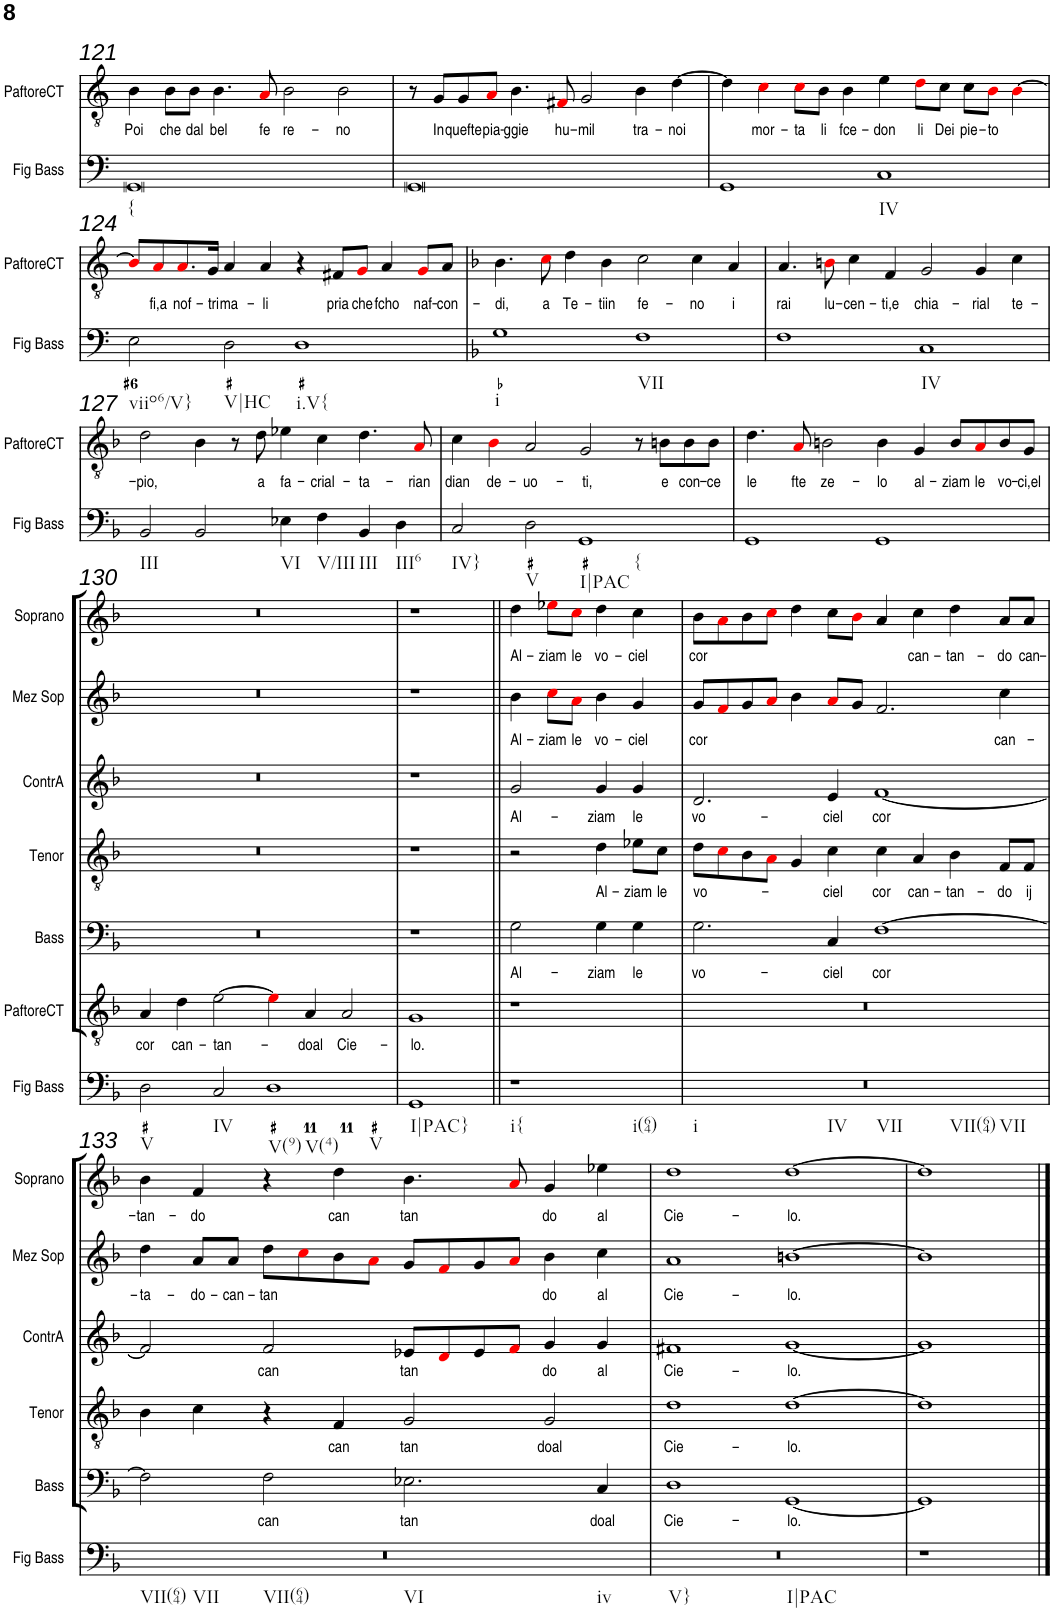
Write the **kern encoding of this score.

**kern	**kern	**text	**kern	**text	**kern	**text	**kern	**text	**kern	**text	**kern	**text
*part7	*part6	*part6	*part5	*part5	*part4	*part4	*part3	*part3	*part2	*part2	*part1	*part1
*staff7	*staff6	*staff6	*staff5	*staff5	*staff4	*staff4	*staff3	*staff3	*staff2	*staff2	*staff1	*staff1
*I"Fig Bass	*I"Paftore del Coro	*	*I"Bass	*	*I"Tenor	*	*I"ContrA	*	*I"Mez Sop	*	*I"Soprano	*
*I'Fig Bass	*	*	*I'Bass	*	*I'Tenor	*	*I'ContrA	*	*I'Mez Sop	*	*I'Soprano	*
!!LO:PB:g=z
*clefF4	*clefGv2	*	*clefF4	*	*clefGv2	*	*clefG2	*	*clefG2	*	*clefG2	*
*k[]	*k[]	*	*k[]	*	*k[]	*	*k[]	*	*k[]	*	*k[]	*
*M4/2	*M4/2	*	*M4/2	*	*M4/2	*	*M4/2	*	*M4/2	*	*M4/2	*
=121	=121	=121	=121	=121	=121	=121	=121	=121	=121	=121	=121	=121
!LO:TX:b:t={	!	!	!	!	!	!	!	!	!	!	!	!
!	!	!LO:LY:b	!	!	!	!	!	!	!	!	!	!
0GG	4B\	Poi	0r	.	0r	.	0r	.	0r	.	0r	.
!	!	!LO:LY:b	!	!	!	!	!	!	!	!	!	!
.	8B\L	che	.	.	.	.	.	.	.	.	.	.
!	!	!LO:LY:b	!	!	!	!	!	!	!	!	!	!
.	8B\J	dal	.	.	.	.	.	.	.	.	.	.
!	!	!LO:LY:b	!	!	!	!	!	!	!	!	!	!
.	4.B\	bel	.	.	.	.	.	.	.	.	.	.
!	!	!LO:LY:b	!	!	!	!	!	!	!	!	!	!
.	8Ai/	fe	.	.	.	.	.	.	.	.	.	.
!	!	!LO:LY:b	!	!	!	!	!	!	!	!	!	!
.	2B\	re-	.	.	.	.	.	.	.	.	.	.
!	!	!LO:LY:b	!	!	!	!	!	!	!	!	!	!
.	2B\	-no	.	.	.	.	.	.	.	.	.	.
=122	=122	=122	=122	=122	=122	=122	=122	=122	=122	=122	=122	=122
0GG	8r	.	0r	.	0r	.	0r	.	0r	.	0r	.
!	!	!LO:LY:b	!	!	!	!	!	!	!	!	!	!
.	8G/L	In	.	.	.	.	.	.	.	.	.	.
!	!	!LO:LY:b	!	!	!	!	!	!	!	!	!	!
.	8G/	quefte	.	.	.	.	.	.	.	.	.	.
!	!	!LO:LY:b	!	!	!	!	!	!	!	!	!	!
.	8Ai/J	pia-	.	.	.	.	.	.	.	.	.	.
!	!	!LO:LY:b	!	!	!	!	!	!	!	!	!	!
.	4.B\	-ggie	.	.	.	.	.	.	.	.	.	.
!	!	!LO:LY:b	!	!	!	!	!	!	!	!	!	!
.	8F#Xi/	hu-	.	.	.	.	.	.	.	.	.	.
!	!	!LO:LY:b	!	!	!	!	!	!	!	!	!	!
.	2G/	-mil	.	.	.	.	.	.	.	.	.	.
!	!	!LO:LY:b	!	!	!	!	!	!	!	!	!	!
.	4B\	tra-	.	.	.	.	.	.	.	.	.	.
!	!	!LO:LY:b	!	!	!	!	!	!	!	!	!	!
.	[4d\	-noi	.	.	.	.	.	.	.	.	.	.
=123	=123	=123	=123	=123	=123	=123	=123	=123	=123	=123	=123	=123
1GG	4d\]	.	0r	.	0r	.	0r	.	0r	.	0r	.
!	!	!LO:LY:b	!	!	!	!	!	!	!	!	!	!
.	4ci\	mor-	.	.	.	.	.	.	.	.	.	.
!	!	!LO:LY:b	!	!	!	!	!	!	!	!	!	!
.	8ci\L	-ta	.	.	.	.	.	.	.	.	.	.
!	!	!LO:LY:b	!	!	!	!	!	!	!	!	!	!
.	8B\J	li	.	.	.	.	.	.	.	.	.	.
!	!	!LO:LY:b	!	!	!	!	!	!	!	!	!	!
.	4B\	fce-	.	.	.	.	.	.	.	.	.	.
!LO:TX:b:t=IV	!	!	!	!	!	!	!	!	!	!	!	!
!	!	!LO:LY:b	!	!	!	!	!	!	!	!	!	!
1C	4e\	-don	.	.	.	.	.	.	.	.	.	.
!	!	!LO:LY:b	!	!	!	!	!	!	!	!	!	!
.	8di\L	li	.	.	.	.	.	.	.	.	.	.
!	!	!LO:LY:b	!	!	!	!	!	!	!	!	!	!
.	8c\J	Dei	.	.	.	.	.	.	.	.	.	.
!	!	!LO:LY:b	!	!	!	!	!	!	!	!	!	!
.	8c\L	pie-	.	.	.	.	.	.	.	.	.	.
!	!	!LO:LY:b	!	!	!	!	!	!	!	!	!	!
.	8Bi\J	-to	.	.	.	.	.	.	.	.	.	.
.	[4Bi\	.	.	.	.	.	.	.	.	.	.	.
!!LO:LB:g=z
=124	=124	=124	=124	=124	=124	=124	=124	=124	=124	=124	=124	=124
!LO:TX:b:t=viio6/V}	!	!	!	!	!	!	!	!	!	!	!	!
2E\	8Bi/L]	.	0r	.	0r	.	0r	.	0r	.	0r	.
!	!	!LO:LY:b	!	!	!	!	!	!	!	!	!	!
.	8Ai/	fi,a	.	.	.	.	.	.	.	.	.	.
!	!	!LO:LY:b	!	!	!	!	!	!	!	!	!	!
.	8.Ai/	nof-	.	.	.	.	.	.	.	.	.	.
!	!	!LO:LY:b	!	!	!	!	!	!	!	!	!	!
.	16G/Jk	-tri	.	.	.	.	.	.	.	.	.	.
!LO:TX:b:t=V|HC	!	!	!	!	!	!	!	!	!	!	!	!
!	!	!LO:LY:b	!	!	!	!	!	!	!	!	!	!
2D\	4A/	ma-	.	.	.	.	.	.	.	.	.	.
!	!	!LO:LY:b	!	!	!	!	!	!	!	!	!	!
.	4A/	-li	.	.	.	.	.	.	.	.	.	.
!LO:TX:b:t=i.V{	!	!	!	!	!	!	!	!	!	!	!	!
1D	4r	.	.	.	.	.	.	.	.	.	.	.
!	!	!LO:LY:b	!	!	!	!	!	!	!	!	!	!
.	8F#X/L	pria	.	.	.	.	.	.	.	.	.	.
!	!	!LO:LY:b	!	!	!	!	!	!	!	!	!	!
.	8Gi/J	che	.	.	.	.	.	.	.	.	.	.
!	!	!LO:LY:b	!	!	!	!	!	!	!	!	!	!
.	4A/	fcho	.	.	.	.	.	.	.	.	.	.
!	!	!LO:LY:b	!	!	!	!	!	!	!	!	!	!
.	8Gi/L	naf-	.	.	.	.	.	.	.	.	.	.
!	!	!LO:LY:b	!	!	!	!	!	!	!	!	!	!
.	8A/J	-con-	.	.	.	.	.	.	.	.	.	.
=125	=125	=125	=125	=125	=125	=125	=125	=125	=125	=125	=125	=125
*k[b-]	*k[b-]	*	*k[b-]	*	*k[b-]	*	*k[b-]	*	*k[b-]	*	*k[b-]	*
!LO:TX:b:t=i	!	!	!	!	!	!	!	!	!	!	!	!
!	!	!LO:LY:b	!	!	!	!	!	!	!	!	!	!
1G	4.B-\	-di,	0r	.	0r	.	0r	.	0r	.	0r	.
!	!	!LO:LY:b	!	!	!	!	!	!	!	!	!	!
.	8ci\	a	.	.	.	.	.	.	.	.	.	.
!	!	!LO:LY:b	!	!	!	!	!	!	!	!	!	!
.	4d\	Te-	.	.	.	.	.	.	.	.	.	.
!	!	!LO:LY:b	!	!	!	!	!	!	!	!	!	!
.	4B-\	-tiin	.	.	.	.	.	.	.	.	.	.
!LO:TX:b:t=VII	!	!	!	!	!	!	!	!	!	!	!	!
!	!	!LO:LY:b	!	!	!	!	!	!	!	!	!	!
1F	2c\	fe-	.	.	.	.	.	.	.	.	.	.
!	!	!LO:LY:b	!	!	!	!	!	!	!	!	!	!
.	4c\	-no	.	.	.	.	.	.	.	.	.	.
!	!	!LO:LY:b	!	!	!	!	!	!	!	!	!	!
.	4A/	i	.	.	.	.	.	.	.	.	.	.
=126	=126	=126	=126	=126	=126	=126	=126	=126	=126	=126	=126	=126
!	!	!LO:LY:b	!	!	!	!	!	!	!	!	!	!
1F	4.A/	rai	0r	.	0r	.	0r	.	0r	.	0r	.
!	!	!LO:LY:b	!	!	!	!	!	!	!	!	!	!
.	8Bni\	lu-	.	.	.	.	.	.	.	.	.	.
!	!	!LO:LY:b	!	!	!	!	!	!	!	!	!	!
.	4c\	-cen-	.	.	.	.	.	.	.	.	.	.
!	!	!LO:LY:b	!	!	!	!	!	!	!	!	!	!
.	4F/	-ti,e	.	.	.	.	.	.	.	.	.	.
!LO:TX:b:t=IV	!	!	!	!	!	!	!	!	!	!	!	!
!	!	!LO:LY:b	!	!	!	!	!	!	!	!	!	!
1C	2G/	chia-	.	.	.	.	.	.	.	.	.	.
!	!	!LO:LY:b	!	!	!	!	!	!	!	!	!	!
.	4G/	-rial	.	.	.	.	.	.	.	.	.	.
!	!	!LO:LY:b	!	!	!	!	!	!	!	!	!	!
.	4c\	te-	.	.	.	.	.	.	.	.	.	.
!!LO:LB:g=z
=127	=127	=127	=127	=127	=127	=127	=127	=127	=127	=127	=127	=127
!LO:TX:b:t=III	!	!	!	!	!	!	!	!	!	!	!	!
!	!	!LO:LY:b	!	!	!	!	!	!	!	!	!	!
2BB-/	2d\	-pio,	0r	.	0r	.	0r	.	0r	.	0r	.
2BB-/	4B-\	.	.	.	.	.	.	.	.	.	.	.
.	8r	.	.	.	.	.	.	.	.	.	.	.
!	!	!LO:LY:b	!	!	!	!	!	!	!	!	!	!
.	8d\	a	.	.	.	.	.	.	.	.	.	.
!LO:TX:b:t=VI	!	!	!	!	!	!	!	!	!	!	!	!
!	!	!LO:LY:b	!	!	!	!	!	!	!	!	!	!
4E-X\	4e-X\	fa-	.	.	.	.	.	.	.	.	.	.
!LO:TX:b:t=V/III	!	!	!	!	!	!	!	!	!	!	!	!
!	!	!LO:LY:b	!	!	!	!	!	!	!	!	!	!
4F\	4c\	-crial-	.	.	.	.	.	.	.	.	.	.
!LO:TX:b:t=III	!	!	!	!	!	!	!	!	!	!	!	!
!	!	!LO:LY:b	!	!	!	!	!	!	!	!	!	!
4BB-/	4.d\	-ta-	.	.	.	.	.	.	.	.	.	.
!LO:TX:b:t=III6	!	!	!	!	!	!	!	!	!	!	!	!
4D\	.	.	.	.	.	.	.	.	.	.	.	.
!	!	!LO:LY:b	!	!	!	!	!	!	!	!	!	!
.	8Ai/	-rian	.	.	.	.	.	.	.	.	.	.
=128	=128	=128	=128	=128	=128	=128	=128	=128	=128	=128	=128	=128
!LO:TX:b:t=IV}	!	!	!	!	!	!	!	!	!	!	!	!
!	!	!LO:LY:b	!	!	!	!	!	!	!	!	!	!
2C/	4c\	dian	0r	.	0r	.	0r	.	0r	.	0r	.
!	!	!LO:LY:b	!	!	!	!	!	!	!	!	!	!
.	4B-i\	de-	.	.	.	.	.	.	.	.	.	.
!LO:TX:b:t=V	!	!	!	!	!	!	!	!	!	!	!	!
!	!	!LO:LY:b	!	!	!	!	!	!	!	!	!	!
2D\	2A/	-uo-	.	.	.	.	.	.	.	.	.	.
!LO:TX:b:t=I|PAC	!	!	!	!	!	!	!	!	!	!	!	!
!LO:TX:b:t={	!	!	!	!	!	!	!	!	!	!	!	!
!	!	!LO:LY:b	!	!	!	!	!	!	!	!	!	!
1GG	2G/	-ti,	.	.	.	.	.	.	.	.	.	.
.	8r	.	.	.	.	.	.	.	.	.	.	.
!	!	!LO:LY:b	!	!	!	!	!	!	!	!	!	!
.	8Bn\L	e	.	.	.	.	.	.	.	.	.	.
!	!	!LO:LY:b	!	!	!	!	!	!	!	!	!	!
.	8B\	con-	.	.	.	.	.	.	.	.	.	.
!	!	!LO:LY:b	!	!	!	!	!	!	!	!	!	!
.	8B\J	-ce	.	.	.	.	.	.	.	.	.	.
=129	=129	=129	=129	=129	=129	=129	=129	=129	=129	=129	=129	=129
!	!	!LO:LY:b	!	!	!	!	!	!	!	!	!	!
1GG	4.d\	le	0r	.	0r	.	0r	.	0r	.	0r	.
!	!	!LO:LY:b	!	!	!	!	!	!	!	!	!	!
.	8Ai/	fte	.	.	.	.	.	.	.	.	.	.
!	!	!LO:LY:b	!	!	!	!	!	!	!	!	!	!
.	2Bn\	ze-	.	.	.	.	.	.	.	.	.	.
!	!	!LO:LY:b	!	!	!	!	!	!	!	!	!	!
1GG	4B\	-lo	.	.	.	.	.	.	.	.	.	.
!	!	!LO:LY:b	!	!	!	!	!	!	!	!	!	!
.	4G/	al-	.	.	.	.	.	.	.	.	.	.
!	!	!LO:LY:b	!	!	!	!	!	!	!	!	!	!
.	8B/L	-ziam	.	.	.	.	.	.	.	.	.	.
!	!	!LO:LY:b	!	!	!	!	!	!	!	!	!	!
.	8Ai/	le	.	.	.	.	.	.	.	.	.	.
!	!	!LO:LY:b	!	!	!	!	!	!	!	!	!	!
.	8B/	vo-	.	.	.	.	.	.	.	.	.	.
!	!	!LO:LY:b	!	!	!	!	!	!	!	!	!	!
.	8G/J	-ci,el	.	.	.	.	.	.	.	.	.	.
!!LO:LB:g=z
=130	=130	=130	=130	=130	=130	=130	=130	=130	=130	=130	=130	=130
!LO:TX:b:t=V	!	!	!	!	!	!	!	!	!	!	!	!
!	!	!LO:LY:b	!	!	!	!	!	!	!	!	!	!
2D\	4A/	cor	0r	.	0r	.	0r	.	0r	.	0r	.
!	!	!LO:LY:b	!	!	!	!	!	!	!	!	!	!
.	4d\	can-	.	.	.	.	.	.	.	.	.	.
!LO:TX:b:t=IV	!	!	!	!	!	!	!	!	!	!	!	!
!	!	!LO:LY:b	!	!	!	!	!	!	!	!	!	!
2C/	[2e\	-tan-	.	.	.	.	.	.	.	.	.	.
!LO:TX:b:t=V(9)	!	!	!	!	!	!	!	!	!	!	!	!
!LO:TX:b:t=V(4)	!	!	!	!	!	!	!	!	!	!	!	!
!LO:TX:b:t=V	!	!	!	!	!	!	!	!	!	!	!	!
1D	4ei\]	.	.	.	.	.	.	.	.	.	.	.
!	!	!LO:LY:b	!	!	!	!	!	!	!	!	!	!
.	4A/	-doal	.	.	.	.	.	.	.	.	.	.
!	!	!LO:LY:b	!	!	!	!	!	!	!	!	!	!
.	2A/	Cie-	.	.	.	.	.	.	.	.	.	.
=131	=131	=131	=131	=131	=131	=131	=131	=131	=131	=131	=131	=131
!LO:TX:b:t=I|PAC}	!	!	!	!	!	!	!	!	!	!	!	!
!	!	!LO:LY:b	!	!	!	!	!	!	!	!	!	!
1GG	1G	-lo.	1r	.	1r	.	1r	.	1r	.	1r	.
!LO:TX:b:t=i{	!	!	!	!	!	!	!	!	!	!	!	!
!LO:TX:b:t=i(64)	!	!	!	!	!	!	!	!	!	!	!	!
!	!	!	!	!LO:LY:b	!	!	!	!LO:LY:b	!	!LO:LY:b	!	!LO:LY:b
1r	1r	.	2G\	Al-	2r	.	2g/	Al-	4b-\	Al-	4dd\	Al-
!	!	!	!	!	!	!	!	!	!	!LO:LY:b	!	!LO:LY:b
.	.	.	.	.	.	.	.	.	8cci\L	-ziam	8ee-Xi\L	-ziam
!	!	!	!	!	!	!	!	!	!	!LO:LY:b	!	!LO:LY:b
.	.	.	.	.	.	.	.	.	8ai\J	le	8cci\J	le
!	!	!	!	!LO:LY:b	!	!LO:LY:b	!	!LO:LY:b	!	!LO:LY:b	!	!LO:LY:b
.	.	.	4G\	-ziam	4d\	Al-	4g/	-ziam	4b-\	vo-	4dd\	vo-
!	!	!	!	!LO:LY:b	!	!LO:LY:b	!	!LO:LY:b	!	!LO:LY:b	!	!LO:LY:b
.	.	.	4G\	le	8e-X\L	-ziam	4g/	le	4g/	-ciel	4cc\	-ciel
!	!	!	!	!	!	!LO:LY:b	!	!	!	!	!	!
.	.	.	.	.	8c\J	le	.	.	.	.	.	.
=132	=132	=132	=132	=132	=132	=132	=132	=132	=132	=132	=132	=132
!LO:TX:b:t=i	!	!	!	!	!	!	!	!	!	!	!	!
!LO:TX:b:t=IV	!	!	!	!	!	!	!	!	!	!	!	!
!LO:TX:b:t=VII	!	!	!	!	!	!	!	!	!	!	!	!
!LO:TX:b:t=VII(64)	!	!	!	!	!	!	!	!	!	!	!	!
!LO:TX:b:t=VII	!	!	!	!	!	!	!	!	!	!	!	!
!	!	!	!	!LO:LY:b	!	!LO:LY:b	!	!LO:LY:b	!	!LO:LY:b	!	!LO:LY:b
0r	0r	.	2.G\	vo-	8d\L	vo-	2.d/	vo-	8g/L	cor	8b-\L	cor
.	.	.	.	.	8ci\	.	.	.	8fi/	.	8ai\	.
.	.	.	.	.	8B-\	.	.	.	8g/	.	8b-\	.
.	.	.	.	.	8Ai\J	.	.	.	8ai/J	.	8cci\J	.
.	.	.	.	.	4G/	.	.	.	4b-\	.	4dd\	.
!	!	!	!	!LO:LY:b	!	!LO:LY:b	!	!LO:LY:b	!	!	!	!
.	.	.	4C/	-ciel	4c\	-ciel	4e/	-ciel	8ai/L	.	8cc\L	.
.	.	.	.	.	.	.	.	.	8g/J	.	8b-i\J	.
!	!	!	!	!LO:LY:b	!	!LO:LY:b	!	!LO:LY:b	!	!	!	!
.	.	.	[1F	cor	4c\	cor	[1f	cor	2.f/	.	4a/	.
!	!	!	!	!	!	!LO:LY:b	!	!	!	!	!	!LO:LY:b
.	.	.	.	.	4A/	can-	.	.	.	.	4cc\	can-
!	!	!	!	!	!	!LO:LY:b	!	!	!	!	!	!LO:LY:b
.	.	.	.	.	4B-\	-tan-	.	.	.	.	4dd\	-tan-
!	!	!	!	!	!	!LO:LY:b	!	!	!	!LO:LY:b	!	!LO:LY:b
.	.	.	.	.	8F/L	-do	.	.	4cc\	can-	8a/L	-do
!	!	!	!	!	!	!LO:LY:b	!	!	!	!	!	!LO:LY:b
.	.	.	.	.	8F/J	ij	.	.	.	.	8a/J	can-
!!LO:LB:g=z
=133	=133	=133	=133	=133	=133	=133	=133	=133	=133	=133	=133	=133
!LO:TX:b:t=VII(64)	!	!	!	!	!	!	!	!	!	!	!	!
!LO:TX:b:t=VII	!	!	!	!	!	!	!	!	!	!	!	!
!LO:TX:b:t=VII(64)	!	!	!	!	!	!	!	!	!	!	!	!
!LO:TX:b:t=VI	!	!	!	!	!	!	!	!	!	!	!	!
!LO:TX:b:t=iv	!	!	!	!	!	!	!	!	!	!	!	!
!	!	!	!	!	!	!	!	!	!	!LO:LY:b	!	!LO:LY:b
0r	0r	.	2F\]	.	4B-\	.	2f/]	.	4dd\	-ta-	4b-\	-tan-
!	!	!	!	!	!	!	!	!	!	!LO:LY:b	!	!LO:LY:b
.	.	.	.	.	4c\	.	.	.	8a/L	-do-	4f/	-do
!	!	!	!	!	!	!	!	!	!	!LO:LY:b	!	!
.	.	.	.	.	.	.	.	.	8a/J	-can-	.	.
!	!	!	!	!LO:LY:b	!	!	!	!LO:LY:b	!	!LO:LY:b	!	!
.	.	.	2F\	can	4r	.	2f/	can	8dd\L	-tan	4r	.
.	.	.	.	.	.	.	.	.	8cci\	.	.	.
!	!	!	!	!	!	!LO:LY:b	!	!	!	!	!	!LO:LY:b
.	.	.	.	.	4F/	can	.	.	8b-\	.	4dd\	can
.	.	.	.	.	.	.	.	.	8ai\J	.	.	.
!	!	!	!	!LO:LY:b	!	!LO:LY:b	!	!LO:LY:b	!	!	!	!LO:LY:b
.	.	.	2.E-X\	tan	2G/	tan	8e-X/L	tan	8g/L	.	4.b-\	tan
.	.	.	.	.	.	.	8di/	.	8fi/	.	.	.
.	.	.	.	.	.	.	8e-/	.	8g/	.	.	.
.	.	.	.	.	.	.	8fi/J	.	8ai/J	.	8ai/	.
!	!	!	!	!	!	!LO:LY:b	!	!LO:LY:b	!	!LO:LY:b	!	!LO:LY:b
.	.	.	.	.	2G/	doal	4g/	do	4b-\	do	4g/	do
!	!	!	!	!LO:LY:b	!	!	!	!LO:LY:b	!	!LO:LY:b	!	!LO:LY:b
.	.	.	4C/	doal	.	.	4g/	al	4cc\	al	4ee-X\	al
=134	=134	=134	=134	=134	=134	=134	=134	=134	=134	=134	=134	=134
!LO:TX:b:t=V}	!	!	!	!	!	!	!	!	!	!	!	!
!LO:TX:b:t=I|PAC	!	!	!	!	!	!	!	!	!	!	!	!
!	!	!	!	!LO:LY:b	!	!LO:LY:b	!	!LO:LY:b	!	!LO:LY:b	!	!LO:LY:b
0r	0r	.	1D	Cie-	1d	Cie-	1f#X	Cie-	1a	Cie-	1dd	Cie-
!	!	!	!	!LO:LY:b	!	!LO:LY:b	!	!LO:LY:b	!	!LO:LY:b	!	!LO:LY:b
.	.	.	[1GG	-lo.	[1d	-lo.	[1g	-lo.	[1bn	-lo.	[1dd	-lo.
=135	=135	=135	=135	=135	=135	=135	=135	=135	=135	=135	=135	=135
0r	0r	.	1GG]	.	1d]	.	1g]	.	1b]	.	1dd]	.
.	.	.	1ryy	.	1ryy	.	1ryy	.	1ryy	.	1ryy	.
==	==	==	==	==	==	==	==	==	==	==	==	==
*-	*-	*-	*-	*-	*-	*-	*-	*-	*-	*-	*-	*-
